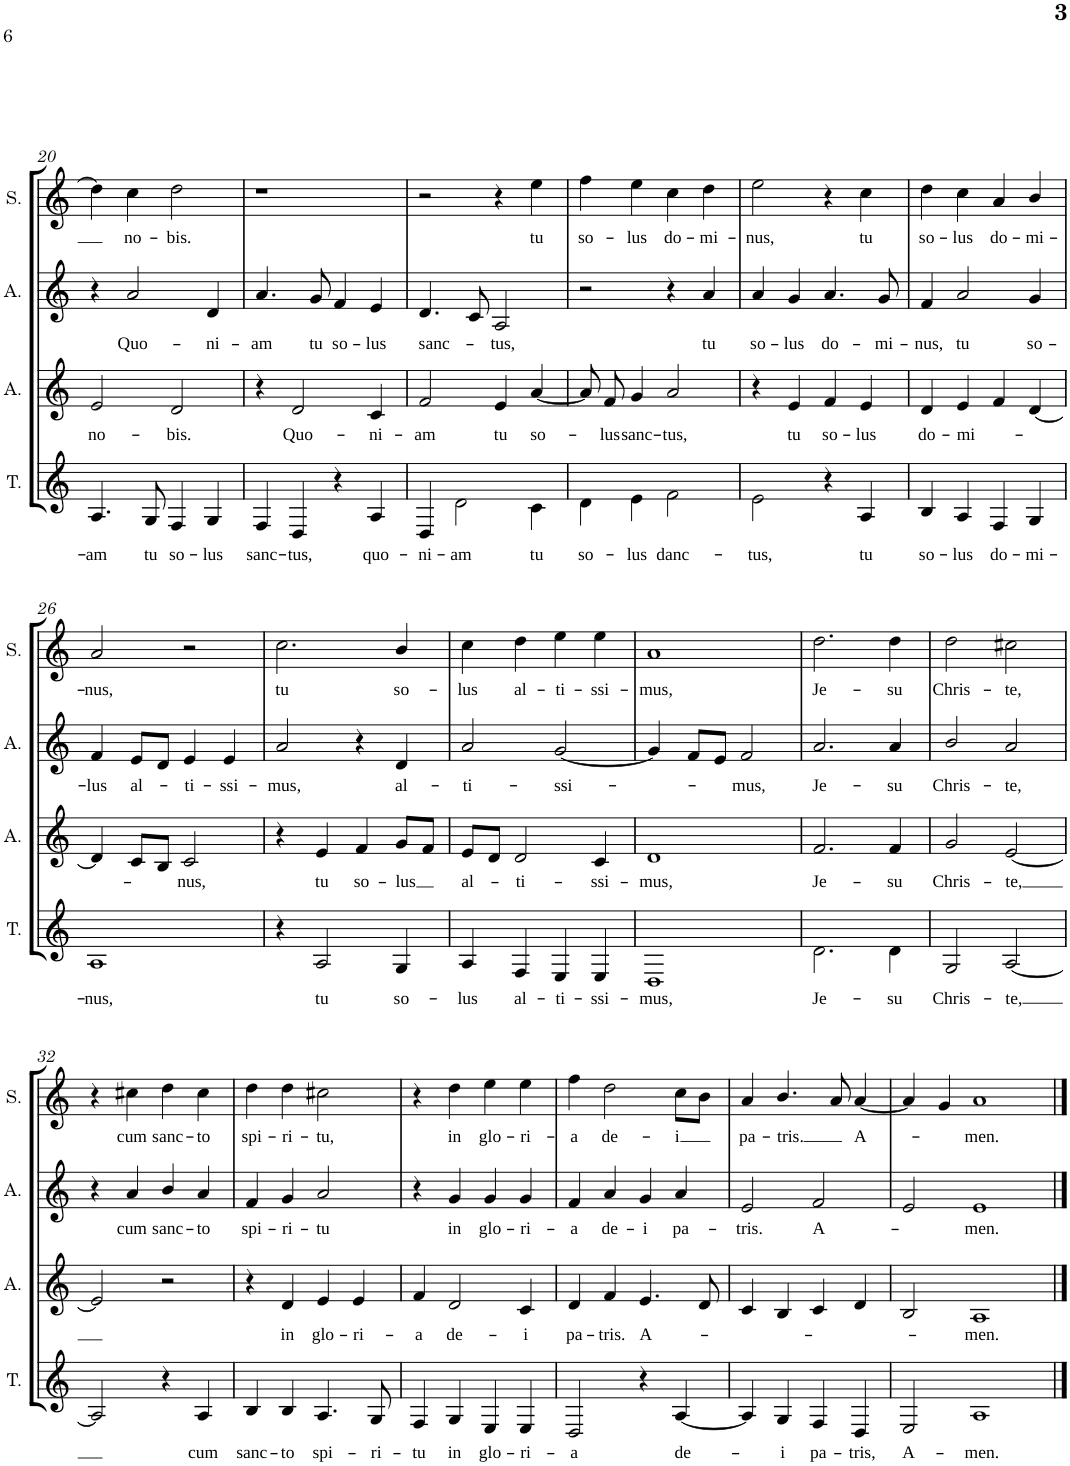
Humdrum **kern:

**kern	**text	**kern	**text	**kern	**text	**kern	**text
*part4	*part4	*part3	*part3	*part2	*part2	*part1	*part1
*staff4	*staff4	*staff3	*staff3	*staff2	*staff2	*staff1	*staff1
*I"Tenor	*	*I"Alto	*	*I"Alto	*	*I"Soprano	*
*I'T.	*	*I'A.	*	*I'A.	*	*I'S.	*
!!LO:PB:g=z
*clefG2	*	*clefG2	*	*clefG2	*	*clefG2	*
*Trd7c12	*	*	*	*	*	*	*
*k[]	*	*k[]	*	*k[]	*	*k[]	*
*M4/4	*	*M4/4	*	*M4/4	*	*M4/4	*
*met(c)	*	*met(c)	*	*met(c)	*	*met(c)	*
=20	=20	=20	=20	=20	=20	=20	=20
!	!LO:LY:b	!	!LO:LY:b	!	!	!	!
4.A/	-am	2e/	no-	4r	.	4dd\]	.
!	!	!	!	!	!LO:LY:b	!	!LO:LY:b
.	.	.	.	2a/	Quo-	4cc\	no-
!	!LO:LY:b	!	!	!	!	!	!
8G/	tu	.	.	.	.	.	.
!	!LO:LY:b	!	!LO:LY:b	!	!	!	!LO:LY:b
4F/	so-	2d/	-bis.	.	.	2dd\	-bis.
!	!LO:LY:b	!	!	!	!LO:LY:b	!	!
4G/	-lus	.	.	4d/	-ni-	.	.
=21	=21	=21	=21	=21	=21	=21	=21
!	!LO:LY:b	!	!	!	!LO:LY:b	!	!
4F/	sanc-	4r	.	4.a/	-am	1r	.
!	!LO:LY:b	!	!LO:LY:b	!	!	!	!
4D/	-tus,	2d/	Quo-	.	.	.	.
!	!	!	!	!	!LO:LY:b	!	!
.	.	.	.	8g/	tu	.	.
!	!	!	!	!	!LO:LY:b	!	!
4r	.	.	.	4f/	so-	.	.
!	!LO:LY:b	!	!LO:LY:b	!	!LO:LY:b	!	!
4A/	quo-	4c/	-ni-	4e/	-lus	.	.
=22	=22	=22	=22	=22	=22	=22	=22
!	!LO:LY:b	!	!LO:LY:b	!	!LO:LY:b	!	!
4D/	-ni-	2f/	-am	4.d/	sanc-	2r	.
!	!LO:LY:b	!	!	!	!	!	!
2d\	-am	.	.	.	.	.	.
.	.	.	.	8c/	.	.	.
!	!	!	!LO:LY:b	!	!LO:LY:b	!	!
.	.	4e/	tu	2A/	-tus,	4r	.
!	!LO:LY:b	!	!LO:LY:b	!	!	!	!LO:LY:b
4c\	tu	[4a/	so-	.	.	4ee\	tu
=23	=23	=23	=23	=23	=23	=23	=23
!	!LO:LY:b	!	!	!	!	!	!LO:LY:b
4d\	so-	8a/]	.	2r	.	4ff\	so-
!	!	!	!LO:LY:b	!	!	!	!
.	.	8f/	-lus	.	.	.	.
!	!LO:LY:b	!	!LO:LY:b	!	!	!	!LO:LY:b
4e\	-lus	4g/	sanc-	.	.	4ee\	-lus
!	!LO:LY:b	!	!LO:LY:b	!	!	!	!LO:LY:b
2f\	danc-	2a/	-tus,	4r	.	4cc\	do-
!	!	!	!	!	!LO:LY:b	!	!LO:LY:b
.	.	.	.	4a/	tu	4dd\	-mi-
=24	=24	=24	=24	=24	=24	=24	=24
!	!LO:LY:b	!	!	!	!LO:LY:b	!	!LO:LY:b
2e\	-tus,	4r	.	4a/	so-	2ee\	-nus,
!	!	!	!LO:LY:b	!	!LO:LY:b	!	!
.	.	4e/	tu	4g/	-lus	.	.
!	!	!	!LO:LY:b	!	!LO:LY:b	!	!
4r	.	4f/	so-	4.a/	do-	4r	.
!	!LO:LY:b	!	!LO:LY:b	!	!	!	!LO:LY:b
4A/	tu	4e/	-lus	.	.	4cc\	tu
!	!	!	!	!	!LO:LY:b	!	!
.	.	.	.	8g/	-mi-	.	.
=25	=25	=25	=25	=25	=25	=25	=25
!	!LO:LY:b	!	!LO:LY:b	!	!LO:LY:b	!	!LO:LY:b
4B/	so-	4d/	do-	4f/	-nus,	4dd\	so-
!	!LO:LY:b	!	!LO:LY:b	!	!LO:LY:b	!	!LO:LY:b
4A/	-lus	4e/	-mi-	2a/	tu	4cc\	-lus
!	!LO:LY:b	!	!	!	!	!	!LO:LY:b
4F/	do-	4f/	.	.	.	4a/	do-
!	!LO:LY:b	!	!	!	!LO:LY:b	!	!LO:LY:b
4G/	-mi-	[4d/	.	4g/	so-	4b/	-mi-
!!LO:LB:g=z
=26	=26	=26	=26	=26	=26	=26	=26
!	!LO:LY:b	!	!	!	!LO:LY:b	!	!LO:LY:b
1A	-nus,	4d/]	.	4f/	-lus	2a/	-nus,
!	!	!	!	!	!LO:LY:b	!	!
.	.	8c/L	.	8e/L	al-	.	.
.	.	8B/J	.	8d/J	.	.	.
!	!	!	!LO:LY:b	!	!LO:LY:b	!	!
.	.	2c/	-nus,	4e/	-ti-	2r	.
!	!	!	!	!	!LO:LY:b	!	!
.	.	.	.	4e/	-ssi-	.	.
=27	=27	=27	=27	=27	=27	=27	=27
!	!	!	!	!	!LO:LY:b	!	!LO:LY:b
4r	.	4r	.	2a/	-mus,	2.cc\	tu
!	!LO:LY:b	!	!LO:LY:b	!	!	!	!
2A/	tu	4e/	tu	.	.	.	.
!	!	!	!LO:LY:b	!	!	!	!
.	.	4f/	so-	4r	.	.	.
!	!LO:LY:b	!	!LO:LY:b	!	!LO:LY:b	!	!LO:LY:b
4G/	so-	8g/L	-lus	4d/	al-	4b/	so-
.	.	8f/J	.	.	.	.	.
=28	=28	=28	=28	=28	=28	=28	=28
!	!LO:LY:b	!	!LO:LY:b	!	!LO:LY:b	!	!LO:LY:b
4A/	-lus	8e/L	al-	2a/	-ti-	4cc\	-lus
.	.	8d/J	.	.	.	.	.
!	!LO:LY:b	!	!LO:LY:b	!	!	!	!LO:LY:b
4F/	al-	2d/	-ti-	.	.	4dd\	al-
!	!LO:LY:b	!	!	!	!LO:LY:b	!	!LO:LY:b
4E/	-ti-	.	.	[2g/	-ssi-	4ee\	-ti-
!	!LO:LY:b	!	!LO:LY:b	!	!	!	!LO:LY:b
4E/	-ssi-	4c/	-ssi-	.	.	4ee\	-ssi-
=29	=29	=29	=29	=29	=29	=29	=29
!	!LO:LY:b	!	!LO:LY:b	!	!	!	!LO:LY:b
1D	-mus,	1d	-mus,	4g/]	.	1a	-mus,
.	.	.	.	8f/L	.	.	.
.	.	.	.	8e/J	.	.	.
!	!	!	!	!	!LO:LY:b	!	!
.	.	.	.	2f/	-mus,	.	.
=30	=30	=30	=30	=30	=30	=30	=30
!	!LO:LY:b	!	!LO:LY:b	!	!LO:LY:b	!	!LO:LY:b
2.d\	Je-	2.f/	Je-	2.a/	Je-	2.dd\	Je-
!	!LO:LY:b	!	!LO:LY:b	!	!LO:LY:b	!	!LO:LY:b
4d\	-su	4f/	-su	4a/	-su	4dd\	-su
=31	=31	=31	=31	=31	=31	=31	=31
!	!LO:LY:b	!	!LO:LY:b	!	!LO:LY:b	!	!LO:LY:b
2G/	Chris-	2g/	Chris-	2b/	Chris-	2dd\	Chris-
!	!LO:LY:b	!	!LO:LY:b	!	!LO:LY:b	!	!LO:LY:b
[2A/	-te,	[2e/	-te,	2a/	-te,	2cc#X\	-te,
!!LO:LB:g=z
=32	=32	=32	=32	=32	=32	=32	=32
2A/]	.	2e/]	.	4r	.	4r	.
!	!	!	!	!	!LO:LY:b	!	!LO:LY:b
.	.	.	.	4a/	cum	4cc#X\	cum
!	!	!	!	!	!LO:LY:b	!	!LO:LY:b
4r	.	2r	.	4b/	sanc-	4dd\	sanc-
!	!LO:LY:b	!	!	!	!LO:LY:b	!	!LO:LY:b
4A/	cum	.	.	4a/	-to	4cc#\	-to
=33	=33	=33	=33	=33	=33	=33	=33
!	!LO:LY:b	!	!	!	!LO:LY:b	!	!LO:LY:b
4B/	sanc-	4r	.	4f/	spi-	4dd\	spi-
!	!LO:LY:b	!	!LO:LY:b	!	!LO:LY:b	!	!LO:LY:b
4B/	-to	4d/	in	4g/	-ri-	4dd\	-ri-
!	!LO:LY:b	!	!LO:LY:b	!	!LO:LY:b	!	!LO:LY:b
4.A/	spi-	4e/	glo-	2a/	-tu	2cc#X\	-tu,
!	!	!	!LO:LY:b	!	!	!	!
.	.	4e/	-ri-	.	.	.	.
!	!LO:LY:b	!	!	!	!	!	!
8G/	-ri-	.	.	.	.	.	.
=34	=34	=34	=34	=34	=34	=34	=34
!	!LO:LY:b	!	!LO:LY:b	!	!	!	!
4F/	-tu	4f/	-a	4r	.	4r	.
!	!LO:LY:b	!	!LO:LY:b	!	!LO:LY:b	!	!LO:LY:b
4G/	in	2d/	de-	4g/	in	4dd\	in
!	!LO:LY:b	!	!	!	!LO:LY:b	!	!LO:LY:b
4E/	glo-	.	.	4g/	glo-	4ee\	glo-
!	!LO:LY:b	!	!LO:LY:b	!	!LO:LY:b	!	!LO:LY:b
4E/	-ri-	4c/	-i	4g/	-ri-	4ee\	-ri-
=35	=35	=35	=35	=35	=35	=35	=35
!	!LO:LY:b	!	!LO:LY:b	!	!LO:LY:b	!	!LO:LY:b
2D/	-a	4d/	pa-	4f/	-a	4ff\	-a
!	!	!	!LO:LY:b	!	!LO:LY:b	!	!LO:LY:b
.	.	4f/	-tris.	4a/	de-	2dd\	de-
!	!	!	!LO:LY:b	!	!LO:LY:b	!	!
4r	.	4.e/	A-	4g/	-i	.	.
!	!LO:LY:b	!	!	!	!LO:LY:b	!	!LO:LY:b
[4A/	de-	.	.	4a/	pa-	8cc\L	-i
.	.	8d/	.	.	.	8b\J	.
=36	=36	=36	=36	=36	=36	=36	=36
!	!	!	!	!	!LO:LY:b	!	!LO:LY:b
4A/]	.	4c/	.	2e/	-tris.	4a/	pa-
!	!LO:LY:b	!	!	!	!	!	!LO:LY:b
4G/	-i	4B/	.	.	.	4.b/	-tris.
!	!LO:LY:b	!	!	!	!LO:LY:b	!	!
4F/	pa-	4c/	.	2f/	A-	.	.
.	.	.	.	.	.	8a/	.
!	!LO:LY:b	!	!	!	!	!	!LO:LY:b
4D/	-tris,	4d/	.	.	.	[4a/	A-
=37	=37	=37	=37	=37	=37	=37	=37
!	!LO:LY:b	!	!	!	!	!	!
2E/	A-	2B/	.	2e/	.	4a/]	.
.	.	.	.	.	.	4g/	.
!	!LO:LY:b	!	!LO:LY:b	!	!LO:LY:b	!	!LO:LY:b
[2A	-men.	[2A	-men.	[2e	-men.	[2a	-men.
==38	==38	==38	==38	==38	==38	==38	==38
2A]	.	2A]	.	2e]	.	2a]	.
=	=	=	=	=	=	=	=
*-	*-	*-	*-	*-	*-	*-	*-
